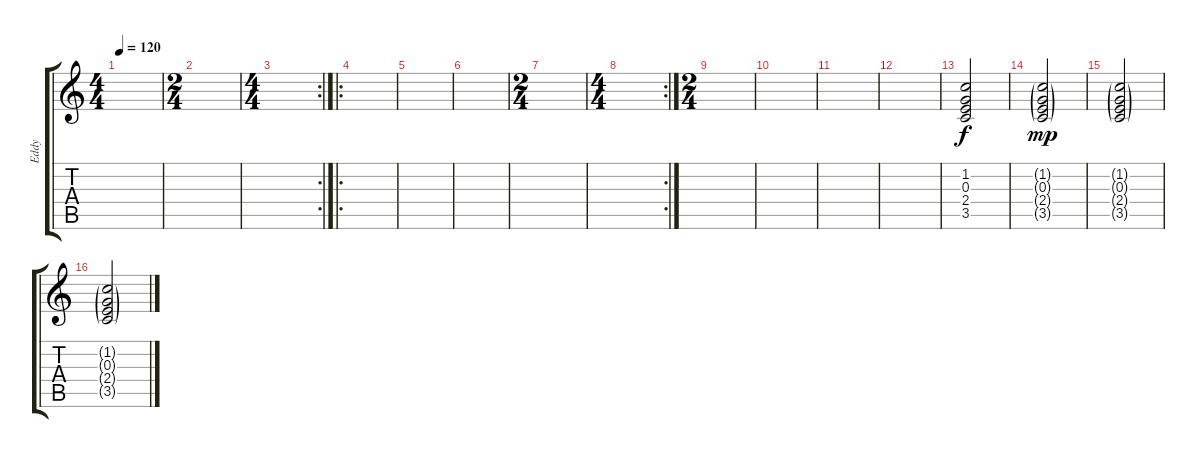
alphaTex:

\track ("Eddy " "Eddy ") {instrument electricguitarclean}
\staff {score tabs}
\tuning (E4 B3 G3 D3 A2 E2) {hide}
\ts (4 4)
\tempo 120
\clef g2
\ks c
|
\ts (2 4)
|
\rc 2
\ts (4 4)
|
\ro
|
|
|
\ts (2 4)
|
\rc 2
\ts (4 4)
|
\ts (2 4)
|
|
|
|
(1.2 0.3 2.4 3.5).2{dy f} |
(1.2{g} 0.3{g} 2.4{g} 3.5{g}).2{dy mp} |
(1.2{g} 0.3{g} 2.4{g} 3.5{g}).2 |
(1.2{g} 0.3{g} 2.4{g} 3.5{g}).2
